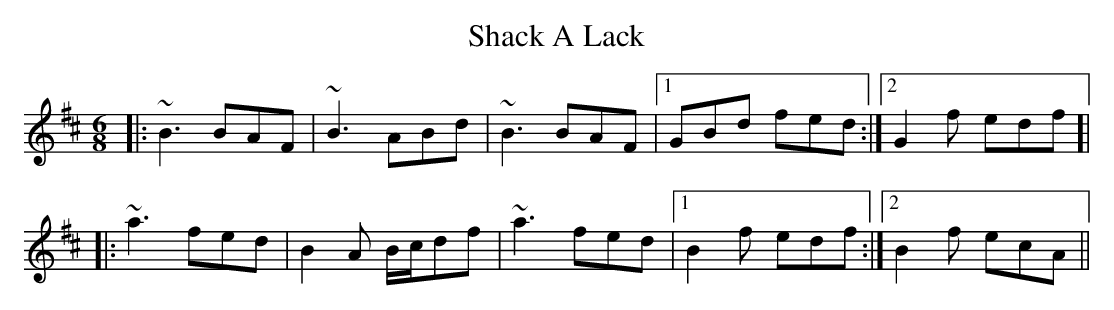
X:1
T: Shack A Lack
M: 6/8
L: 1/8
K: Bmin
|:~B3 BAF|~B3 ABd|~B3 BAF|1 GBd fed:|2 G2f edf ]|
|:~a3 fed|B2A B/c/df|~a3 fed|1 B2f edf:|2 B2f ecA||
